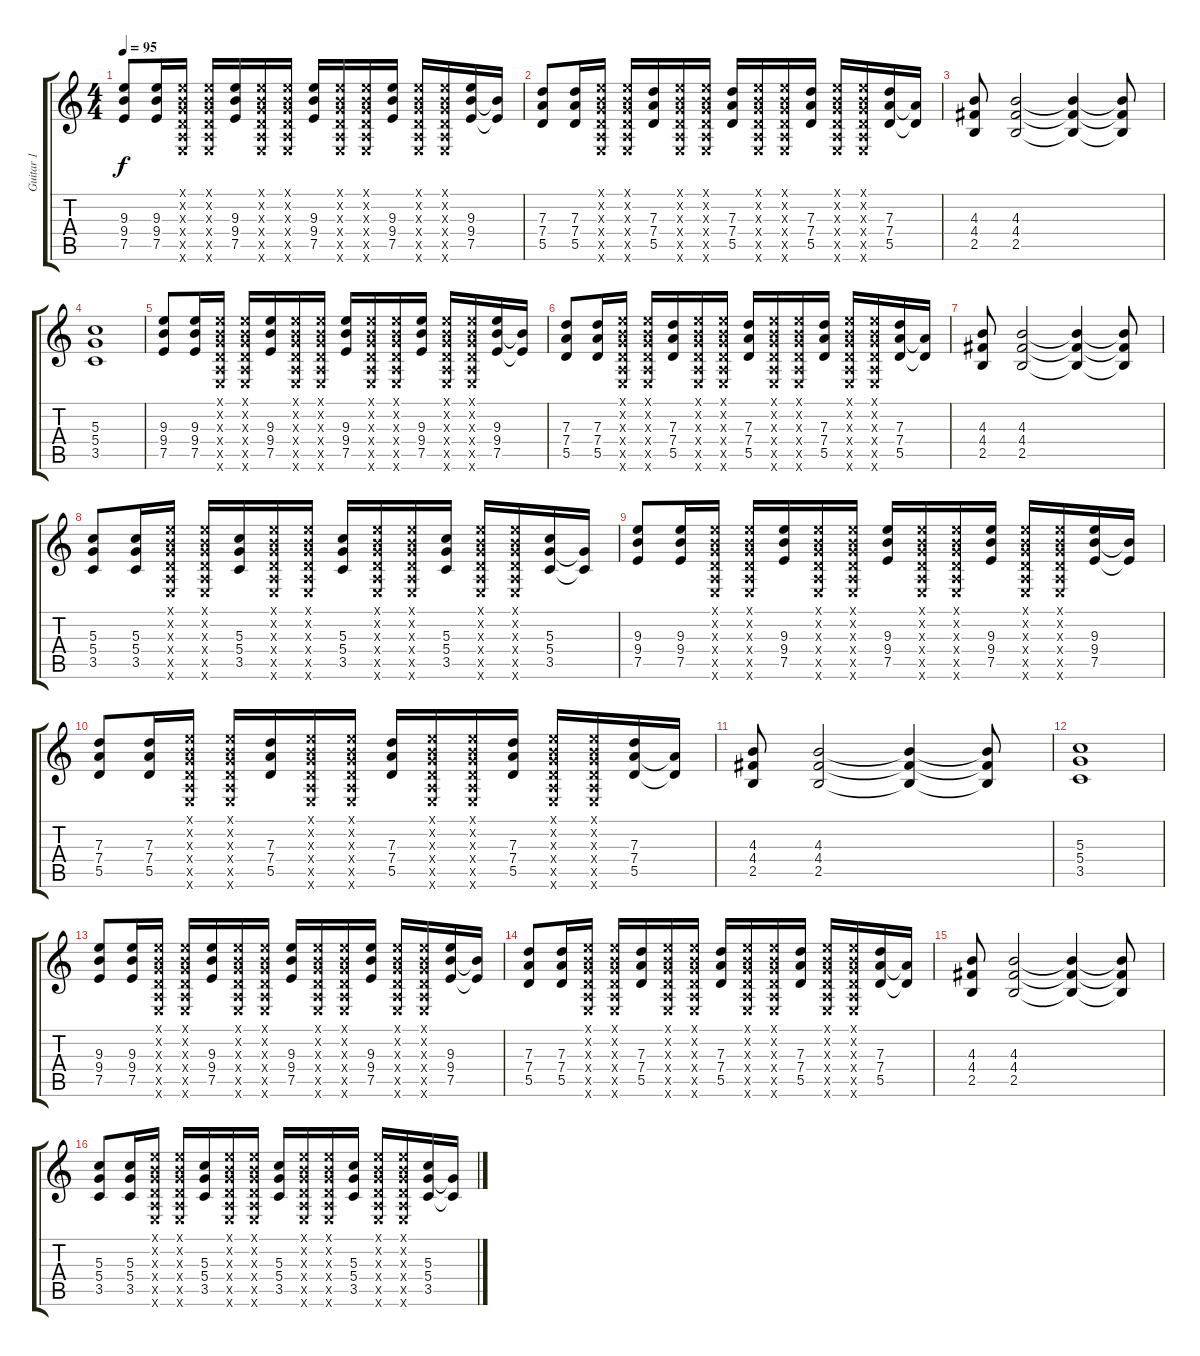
\track ("Guitar 1" "Guitar 1") {instrument distortionguitar}
\staff {score tabs}
\tuning (E4 B3 G3 D3 A2 E2) {hide}
\ts (4 4)
\tempo 95
\clef g2
\ks c
(9.3 9.4 7.5).8{dy f instrument distortionguitar} (9.3 9.4 7.5).16 (0.1{x} 0.2{x} 0.3{x} 0.4{x} 0.5{x} 0.6{x}).16 (0.1{x} 0.2{x} 0.3{x} 0.4{x} 0.5{x} 0.6{x}).16 (9.3 9.4 7.5).16 (0.1{x} 0.2{x} 0.3{x} 0.4{x} 0.5{x} 0.6{x}).16 (0.1{x} 0.2{x} 0.3{x} 0.4{x} 0.5{x} 0.6{x}).16 (9.3 9.4 7.5).16 (0.1{x} 0.2{x} 0.3{x} 0.4{x} 0.5{x} 0.6{x}).16 (0.1{x} 0.2{x} 0.3{x} 0.4{x} 0.5{x} 0.6{x}).16 (9.3 9.4 7.5).16 (0.1{x} 0.2{x} 0.3{x} 0.4{x} 0.5{x} 0.6{x}).16 (0.1{x} 0.2{x} 0.3{x} 0.4{x} 0.5{x} 0.6{x}).16 (9.3 9.4 7.5).16 (9.4{t} 7.5{t}).16 |
(7.3 7.4 5.5).8 (7.3 7.4 5.5).16 (0.1{x} 0.2{x} 0.3{x} 0.4{x} 0.5{x} 0.6{x}).16 (0.1{x} 0.2{x} 0.3{x} 0.4{x} 0.5{x} 0.6{x}).16 (7.3 7.4 5.5).16 (0.1{x} 0.2{x} 0.3{x} 0.4{x} 0.5{x} 0.6{x}).16 (0.1{x} 0.2{x} 0.3{x} 0.4{x} 0.5{x} 0.6{x}).16 (7.3 7.4 5.5).16 (0.1{x} 0.2{x} 0.3{x} 0.4{x} 0.5{x} 0.6{x}).16 (0.1{x} 0.2{x} 0.3{x} 0.4{x} 0.5{x} 0.6{x}).16 (7.3 7.4 5.5).16 (0.1{x} 0.2{x} 0.3{x} 0.4{x} 0.5{x} 0.6{x}).16 (0.1{x} 0.2{x} 0.3{x} 0.4{x} 0.5{x} 0.6{x}).16 (7.3 7.4 5.5).16 (7.4{t} 5.5{t}).16 |
(4.3 4.4 2.5).8 (4.3 4.4 2.5).2 (4.3{t} 4.4{t} 2.5{t}).4 (4.3{t} 4.4{t} 2.5{t}).8 |
(5.3 5.4 3.5).1 |
(9.3 9.4 7.5).8 (9.3 9.4 7.5).16 (0.1{x} 0.2{x} 0.3{x} 0.4{x} 0.5{x} 0.6{x}).16 (0.1{x} 0.2{x} 0.3{x} 0.4{x} 0.5{x} 0.6{x}).16 (9.3 9.4 7.5).16 (0.1{x} 0.2{x} 0.3{x} 0.4{x} 0.5{x} 0.6{x}).16 (0.1{x} 0.2{x} 0.3{x} 0.4{x} 0.5{x} 0.6{x}).16 (9.3 9.4 7.5).16 (0.1{x} 0.2{x} 0.3{x} 0.4{x} 0.5{x} 0.6{x}).16 (0.1{x} 0.2{x} 0.3{x} 0.4{x} 0.5{x} 0.6{x}).16 (9.3 9.4 7.5).16 (0.1{x} 0.2{x} 0.3{x} 0.4{x} 0.5{x} 0.6{x}).16 (0.1{x} 0.2{x} 0.3{x} 0.4{x} 0.5{x} 0.6{x}).16 (9.3 9.4 7.5).16 (9.4{t} 7.5{t}).16 |
(7.3 7.4 5.5).8 (7.3 7.4 5.5).16 (0.1{x} 0.2{x} 0.3{x} 0.4{x} 0.5{x} 0.6{x}).16 (0.1{x} 0.2{x} 0.3{x} 0.4{x} 0.5{x} 0.6{x}).16 (7.3 7.4 5.5).16 (0.1{x} 0.2{x} 0.3{x} 0.4{x} 0.5{x} 0.6{x}).16 (0.1{x} 0.2{x} 0.3{x} 0.4{x} 0.5{x} 0.6{x}).16 (7.3 7.4 5.5).16 (0.1{x} 0.2{x} 0.3{x} 0.4{x} 0.5{x} 0.6{x}).16 (0.1{x} 0.2{x} 0.3{x} 0.4{x} 0.5{x} 0.6{x}).16 (7.3 7.4 5.5).16 (0.1{x} 0.2{x} 0.3{x} 0.4{x} 0.5{x} 0.6{x}).16 (0.1{x} 0.2{x} 0.3{x} 0.4{x} 0.5{x} 0.6{x}).16 (7.3 7.4 5.5).16 (7.4{t} 5.5{t}).16 |
(4.3 4.4 2.5).8 (4.3 4.4 2.5).2 (4.3{t} 4.4{t} 2.5{t}).4 (4.3{t} 4.4{t} 2.5{t}).8 |
(5.3 5.4 3.5).8 (5.3 5.4 3.5).16 (0.1{x} 0.2{x} 0.3{x} 0.4{x} 0.5{x} 0.6{x}).16 (0.1{x} 0.2{x} 0.3{x} 0.4{x} 0.5{x} 0.6{x}).16 (5.3 5.4 3.5).16 (0.1{x} 0.2{x} 0.3{x} 0.4{x} 0.5{x} 0.6{x}).16 (0.1{x} 0.2{x} 0.3{x} 0.4{x} 0.5{x} 0.6{x}).16 (5.3 5.4 3.5).16 (0.1{x} 0.2{x} 0.3{x} 0.4{x} 0.5{x} 0.6{x}).16 (0.1{x} 0.2{x} 0.3{x} 0.4{x} 0.5{x} 0.6{x}).16 (5.3 5.4 3.5).16 (0.1{x} 0.2{x} 0.3{x} 0.4{x} 0.5{x} 0.6{x}).16 (0.1{x} 0.2{x} 0.3{x} 0.4{x} 0.5{x} 0.6{x}).16 (5.3 5.4 3.5).16 (5.4{t} 3.5{t}).16 |
(9.3 9.4 7.5).8 (9.3 9.4 7.5).16 (0.1{x} 0.2{x} 0.3{x} 0.4{x} 0.5{x} 0.6{x}).16 (0.1{x} 0.2{x} 0.3{x} 0.4{x} 0.5{x} 0.6{x}).16 (9.3 9.4 7.5).16 (0.1{x} 0.2{x} 0.3{x} 0.4{x} 0.5{x} 0.6{x}).16 (0.1{x} 0.2{x} 0.3{x} 0.4{x} 0.5{x} 0.6{x}).16 (9.3 9.4 7.5).16 (0.1{x} 0.2{x} 0.3{x} 0.4{x} 0.5{x} 0.6{x}).16 (0.1{x} 0.2{x} 0.3{x} 0.4{x} 0.5{x} 0.6{x}).16 (9.3 9.4 7.5).16 (0.1{x} 0.2{x} 0.3{x} 0.4{x} 0.5{x} 0.6{x}).16 (0.1{x} 0.2{x} 0.3{x} 0.4{x} 0.5{x} 0.6{x}).16 (9.3 9.4 7.5).16 (9.4{t} 7.5{t}).16 |
(7.3 7.4 5.5).8 (7.3 7.4 5.5).16 (0.1{x} 0.2{x} 0.3{x} 0.4{x} 0.5{x} 0.6{x}).16 (0.1{x} 0.2{x} 0.3{x} 0.4{x} 0.5{x} 0.6{x}).16 (7.3 7.4 5.5).16 (0.1{x} 0.2{x} 0.3{x} 0.4{x} 0.5{x} 0.6{x}).16 (0.1{x} 0.2{x} 0.3{x} 0.4{x} 0.5{x} 0.6{x}).16 (7.3 7.4 5.5).16 (0.1{x} 0.2{x} 0.3{x} 0.4{x} 0.5{x} 0.6{x}).16 (0.1{x} 0.2{x} 0.3{x} 0.4{x} 0.5{x} 0.6{x}).16 (7.3 7.4 5.5).16 (0.1{x} 0.2{x} 0.3{x} 0.4{x} 0.5{x} 0.6{x}).16 (0.1{x} 0.2{x} 0.3{x} 0.4{x} 0.5{x} 0.6{x}).16 (7.3 7.4 5.5).16 (7.4{t} 5.5{t}).16 |
(4.3 4.4 2.5).8 (4.3 4.4 2.5).2 (4.3{t} 4.4{t} 2.5{t}).4 (4.3{t} 4.4{t} 2.5{t}).8 |
(5.3 5.4 3.5).1 |
(9.3 9.4 7.5).8 (9.3 9.4 7.5).16 (0.1{x} 0.2{x} 0.3{x} 0.4{x} 0.5{x} 0.6{x}).16 (0.1{x} 0.2{x} 0.3{x} 0.4{x} 0.5{x} 0.6{x}).16 (9.3 9.4 7.5).16 (0.1{x} 0.2{x} 0.3{x} 0.4{x} 0.5{x} 0.6{x}).16 (0.1{x} 0.2{x} 0.3{x} 0.4{x} 0.5{x} 0.6{x}).16 (9.3 9.4 7.5).16 (0.1{x} 0.2{x} 0.3{x} 0.4{x} 0.5{x} 0.6{x}).16 (0.1{x} 0.2{x} 0.3{x} 0.4{x} 0.5{x} 0.6{x}).16 (9.3 9.4 7.5).16 (0.1{x} 0.2{x} 0.3{x} 0.4{x} 0.5{x} 0.6{x}).16 (0.1{x} 0.2{x} 0.3{x} 0.4{x} 0.5{x} 0.6{x}).16 (9.3 9.4 7.5).16 (9.4{t} 7.5{t}).16 |
(7.3 7.4 5.5).8 (7.3 7.4 5.5).16 (0.1{x} 0.2{x} 0.3{x} 0.4{x} 0.5{x} 0.6{x}).16 (0.1{x} 0.2{x} 0.3{x} 0.4{x} 0.5{x} 0.6{x}).16 (7.3 7.4 5.5).16 (0.1{x} 0.2{x} 0.3{x} 0.4{x} 0.5{x} 0.6{x}).16 (0.1{x} 0.2{x} 0.3{x} 0.4{x} 0.5{x} 0.6{x}).16 (7.3 7.4 5.5).16 (0.1{x} 0.2{x} 0.3{x} 0.4{x} 0.5{x} 0.6{x}).16 (0.1{x} 0.2{x} 0.3{x} 0.4{x} 0.5{x} 0.6{x}).16 (7.3 7.4 5.5).16 (0.1{x} 0.2{x} 0.3{x} 0.4{x} 0.5{x} 0.6{x}).16 (0.1{x} 0.2{x} 0.3{x} 0.4{x} 0.5{x} 0.6{x}).16 (7.3 7.4 5.5).16 (7.4{t} 5.5{t}).16 |
(4.3 4.4 2.5).8 (4.3 4.4 2.5).2 (4.3{t} 4.4{t} 2.5{t}).4 (4.3{t} 4.4{t} 2.5{t}).8 |
(5.3 5.4 3.5).8 (5.3 5.4 3.5).16 (0.1{x} 0.2{x} 0.3{x} 0.4{x} 0.5{x} 0.6{x}).16 (0.1{x} 0.2{x} 0.3{x} 0.4{x} 0.5{x} 0.6{x}).16 (5.3 5.4 3.5).16 (0.1{x} 0.2{x} 0.3{x} 0.4{x} 0.5{x} 0.6{x}).16 (0.1{x} 0.2{x} 0.3{x} 0.4{x} 0.5{x} 0.6{x}).16 (5.3 5.4 3.5).16 (0.1{x} 0.2{x} 0.3{x} 0.4{x} 0.5{x} 0.6{x}).16 (0.1{x} 0.2{x} 0.3{x} 0.4{x} 0.5{x} 0.6{x}).16 (5.3 5.4 3.5).16 (0.1{x} 0.2{x} 0.3{x} 0.4{x} 0.5{x} 0.6{x}).16 (0.1{x} 0.2{x} 0.3{x} 0.4{x} 0.5{x} 0.6{x}).16 (5.3 5.4 3.5).16 (5.4{t} 3.5{t}).16
